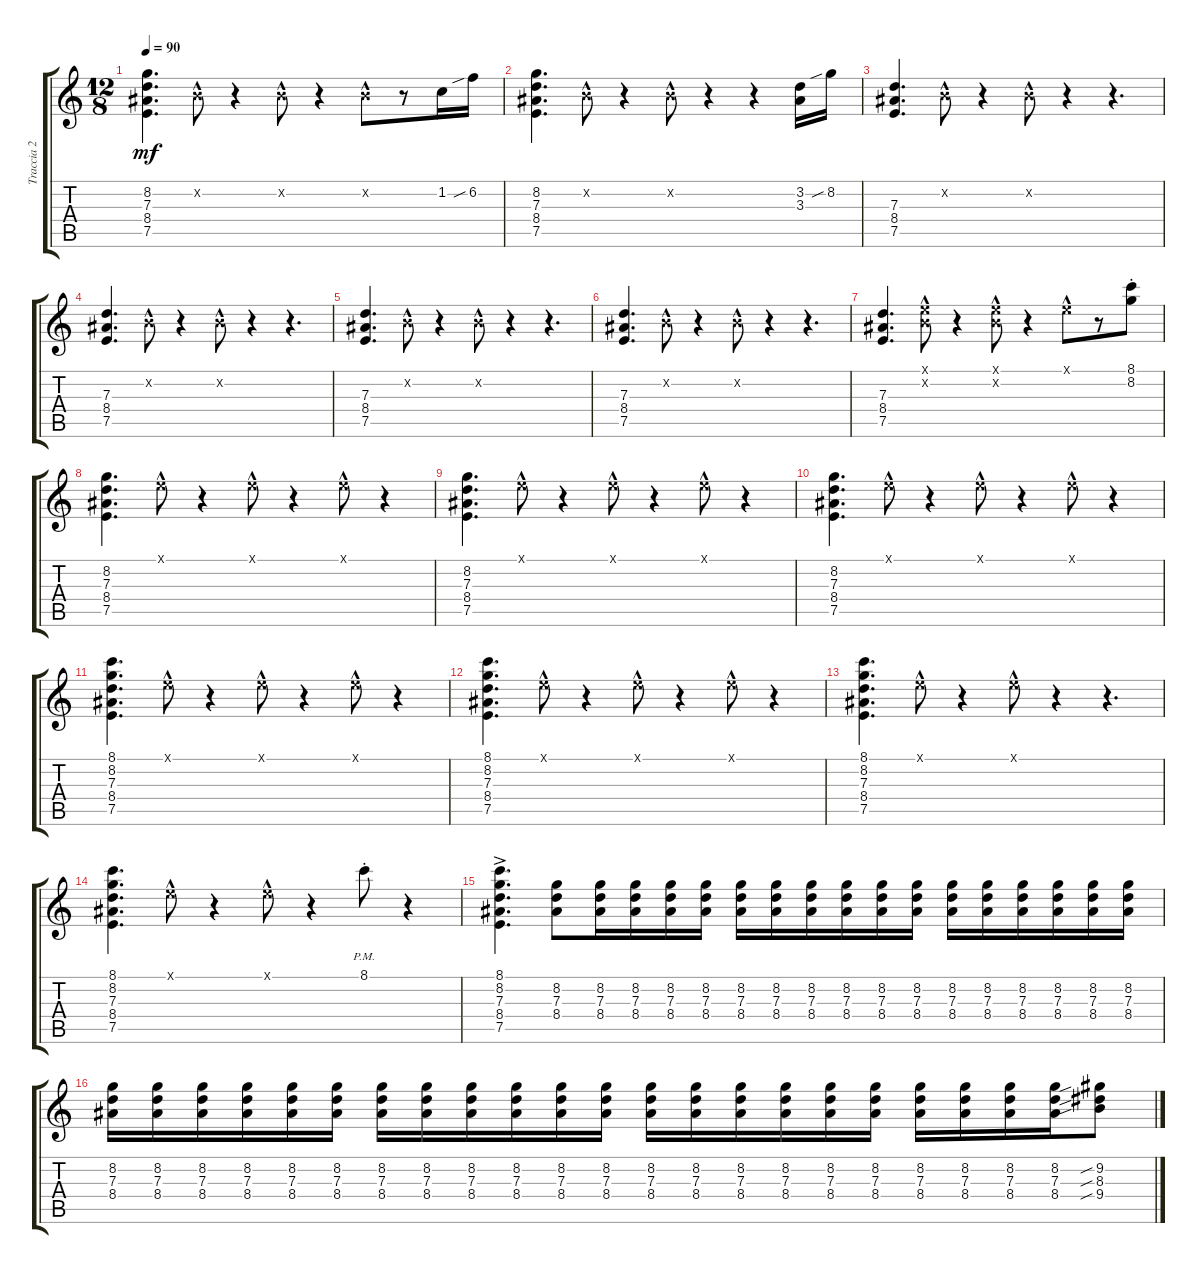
\track ("Traccia 2" "Traccia 2") {instrument electricguitarjazz}
\staff {score tabs}
\tuning (E4 B3 G3 D3 A2 E2) {hide}
\ts (12 8)
\tempo 90
\clef g2
\ks c
(8.2 7.3 8.4 7.5).4{d dy mf} 0.2{hac x}.8 r.4 0.2{hac x}.8 r.4 0.2{hac x}.8 r.8 1.2.16 6.2{sib}.16 |
(8.2 7.3 8.4 7.5).4{d} 0.2{hac x}.8 r.4 0.2{hac x}.8 r.4 r.4 (3.2 3.3).16 8.2{sib}.16 |
(7.3 8.4 7.5).4{d} 0.2{hac x}.8 r.4 0.2{hac x}.8 r.4 r.4{d} |
(7.3 8.4 7.5).4{d} 0.2{hac x}.8 r.4 0.2{hac x}.8 r.4 r.4{d} |
(7.3 8.4 7.5).4{d} 0.2{hac x}.8 r.4 0.2{hac x}.8 r.4 r.4{d} |
(7.3 8.4 7.5).4{d} 0.2{hac x}.8 r.4 0.2{hac x}.8 r.4 r.4{d} |
(7.3 8.4 7.5).4{d} (0.1{hac x} 0.2{hac x}).8 r.4 (0.1{hac x} 0.2{hac x}).8 r.4 0.1{hac x}.8 r.8 (8.1{st} 8.2{st}).8 |
(8.2 7.3 8.4 7.5).4{d} 0.1{hac x}.8 r.4 0.1{hac x}.8 r.4 0.1{hac x}.8 r.4 |
(8.2 7.3 8.4 7.5).4{d} 0.1{hac x}.8 r.4 0.1{hac x}.8 r.4 0.1{hac x}.8 r.4 |
(8.2 7.3 8.4 7.5).4{d} 0.1{hac x}.8 r.4 0.1{hac x}.8 r.4 0.1{hac x}.8 r.4 |
(8.1 8.2 7.3 8.4 7.5).4{d} 0.1{hac x}.8 r.4 0.1{hac x}.8 r.4 0.1{hac x}.8 r.4 |
(8.1 8.2 7.3 8.4 7.5).4{d} 0.1{hac x}.8 r.4 0.1{hac x}.8 r.4 0.1{hac x}.8 r.4 |
(8.1 8.2 7.3 8.4 7.5).4{d} 0.1{hac x}.8 r.4 0.1{hac x}.8 r.4 r.4{d} |
(8.1 8.2 7.3 8.4 7.5).4{d} 0.1{hac x}.8 r.4 0.1{hac x}.8 r.4 8.1{pm st}.8 r.4 |
(8.1{ac} 8.2{ac} 7.3{ac} 8.4{ac} 7.5{ac}).4{d} (8.2 7.3 8.4).8 (8.2 7.3 8.4).16 (8.2 7.3 8.4).16 (8.2 7.3 8.4).16 (8.2 7.3 8.4).16 (8.2 7.3 8.4).16 (8.2 7.3 8.4).16 (8.2 7.3 8.4).16 (8.2 7.3 8.4).16 (8.2 7.3 8.4).16 (8.2 7.3 8.4).16 (8.2 7.3 8.4).16 (8.2 7.3 8.4).16 (8.2 7.3 8.4).16 (8.2 7.3 8.4).16 (8.2 7.3 8.4).16 (8.2 7.3 8.4).16 |
(8.2 7.3 8.4).16 (8.2 7.3 8.4).16 (8.2 7.3 8.4).16 (8.2 7.3 8.4).16 (8.2 7.3 8.4).16 (8.2 7.3 8.4).16 (8.2 7.3 8.4).16 (8.2 7.3 8.4).16 (8.2 7.3 8.4).16 (8.2 7.3 8.4).16 (8.2 7.3 8.4).16 (8.2 7.3 8.4).16 (8.2 7.3 8.4).16 (8.2 7.3 8.4).16 (8.2 7.3 8.4).16 (8.2 7.3 8.4).16 (8.2 7.3 8.4).16 (8.2 7.3 8.4).16 (8.2 7.3 8.4).16 (8.2 7.3 8.4).16 (8.2 7.3 8.4).16 (8.2 7.3 8.4).16 (9.2{sib} 8.3{sib} 9.4{sib}).8
